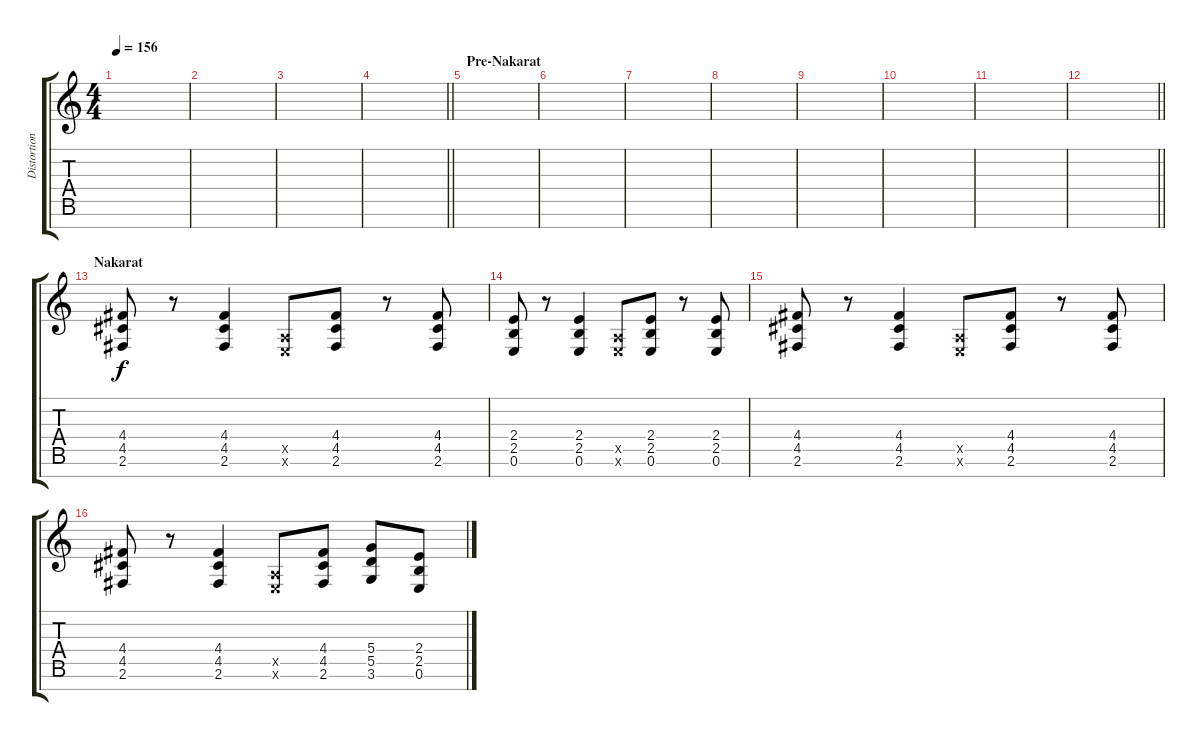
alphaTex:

\track ("Distortion Guitar" "Distortion") {instrument distortionguitar}
\staff {score tabs}
\tuning (E4 B3 G3 D3 A2 E2 B1) {hide}
\ts (4 4)
\tempo 156
\clef g2
\ks c
|
|
|
\barLineRight lightlight
|
\section ("" "Pre-Nakarat")
|
|
|
|
|
|
|
\barLineRight lightlight
|
\section ("" "Nakarat")
(4.4 4.5 2.6).8 r.8 (4.4 4.5 2.6).4 (0.5{x} 0.6{x}).8 (4.4 4.5 2.6).8 r.8 (4.4 4.5 2.6).8 |
(2.4 2.5 0.6).8 r.8 (2.4 2.5 0.6).4 (0.5{x} 0.6{x}).8 (2.4 2.5 0.6).8 r.8 (2.4 2.5 0.6).8 |
(4.4 4.5 2.6).8 r.8 (4.4 4.5 2.6).4 (0.5{x} 0.6{x}).8 (4.4 4.5 2.6).8 r.8 (4.4 4.5 2.6).8 |
(4.4 4.5 2.6).8 r.8 (4.4 4.5 2.6).4 (0.5{x} 0.6{x}).8 (4.4 4.5 2.6).8 (5.4 5.5 3.6).8 (2.4 2.5 0.6).8
